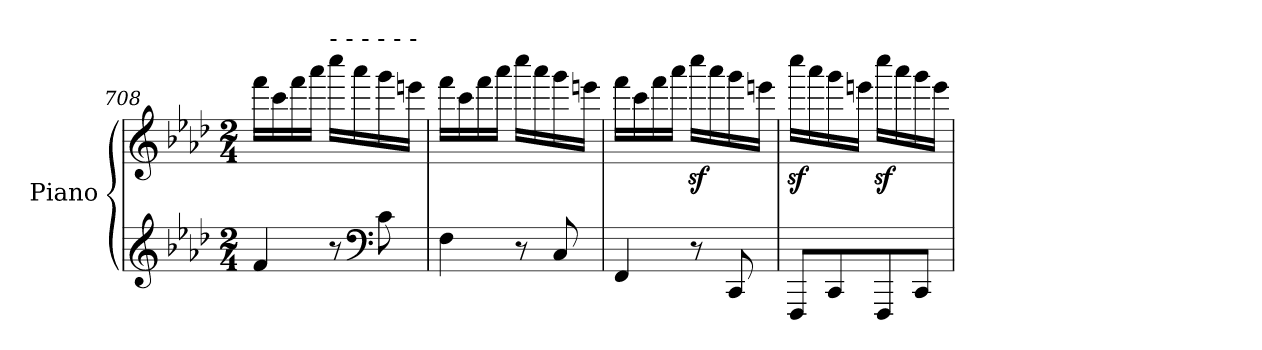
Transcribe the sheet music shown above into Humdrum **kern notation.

**kern	**kern
*part1	*part1
*staff2	*staff1
*I"Piano	*
*I'Pno.	*
!!LO:LB:g=z
*clefG2	*clefG2
*k[b-e-a-d-]	*k[b-e-a-d-]
*M2/4	*M2/4
=708	=708
4f/	16fff\LL
.	16ccc\
.	16fff\
.	16aaa-\JJ
!	!LO:TX:a:t=-           -           -           -           -           -
8r	16cccc\LL
.	16aaa-\
*clefF4	*
8c\	16ggg\
.	16eeen\JJ
=709	=709
4F\	16fff\LL
.	16ccc\
.	16fff\
.	16aaa-\JJ
8r	16cccc\LL
.	16aaa-\
8C/	16ggg\
.	16eeen\JJ
=710	=710
4FF/	16fff\LL
.	16ccc\
.	16fff\
.	16aaa-\JJ
8r	16ccccz<\LL
.	16aaa-\
8CC/	16ggg\
.	16eeen\JJ
=711	=711
8FFF/L	16ccccz<\LL
.	16aaa-\
8CC/	16ggg\
.	16eeen\JJ
8FFF/	16ccccz<\LL
.	16aaa-\
8CC/J	16ggg\
.	16eee\JJ
=	=
*-	*-
